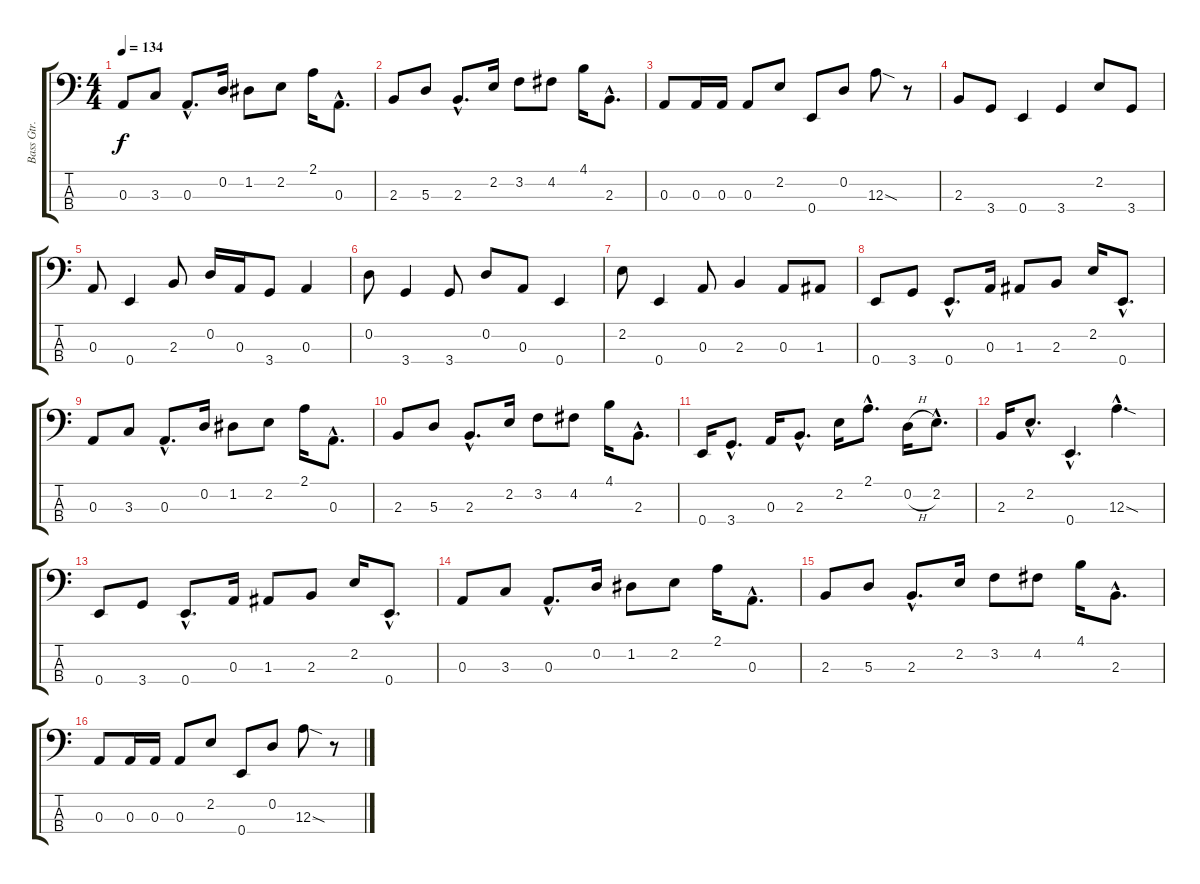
\track ("Bass Gtr." "Bass Gtr.") {instrument slapbass1}
\staff {score tabs}
\tuning (G2 D2 A1 E1) {hide}
\ts (4 4)
\tempo 134
\clef f4
\ks c
0.3.8{dy f} 3.3.8 0.3{hac}.8{d} 0.2.16 1.2.8 2.2.8 2.1.16 0.3{hac}.8{d} |
2.3.8 5.3.8 2.3{hac}.8{d} 2.2.16 3.2.8 4.2.8 4.1.16 2.3{hac}.8{d} |
0.3.8 0.3.16 0.3.16 0.3.8 2.2.8 0.4.8 0.2.8 12.3{sod}.8 r.8 |
2.3.8 3.4.8 0.4.4 3.4.4 2.2.8 3.4.8 |
0.3.8 0.4.4 2.3.8 0.2.16 0.3.16 3.4.8 0.3.4 |
0.2.8 3.4.4 3.4.8 0.2.8 0.3.8 0.4.4 |
2.2.8 0.4.4 0.3.8 2.3.4 0.3.8 1.3.8 |
0.4.8 3.4.8 0.4{hac}.8{d} 0.3.16 1.3.8 2.3.8 2.2.16 0.4{hac}.8{d} |
0.3.8 3.3.8 0.3{hac}.8{d} 0.2.16 1.2.8 2.2.8 2.1.16 0.3{hac}.8{d} |
2.3.8 5.3.8 2.3{hac}.8{d} 2.2.16 3.2.8 4.2.8 4.1.16 2.3{hac}.8{d} |
0.4.16 3.4{hac}.8{d} 0.3.16 2.3{hac}.8{d} 2.2.16 2.1{hac}.8{d} 0.2{h}.16 2.2{hac}.8{d} |
2.3.16 2.2{hac}.8{d} 0.4{hac}.4{d} 12.3{sod hac}.4{d} |
0.4.8 3.4.8 0.4{hac}.8{d} 0.3.16 1.3.8 2.3.8 2.2.16 0.4{hac}.8{d} |
0.3.8 3.3.8 0.3{hac}.8{d} 0.2.16 1.2.8 2.2.8 2.1.16 0.3{hac}.8{d} |
2.3.8 5.3.8 2.3{hac}.8{d} 2.2.16 3.2.8 4.2.8 4.1.16 2.3{hac}.8{d} |
0.3.8 0.3.16 0.3.16 0.3.8 2.2.8 0.4.8 0.2.8 12.3{sod}.8 r.8
